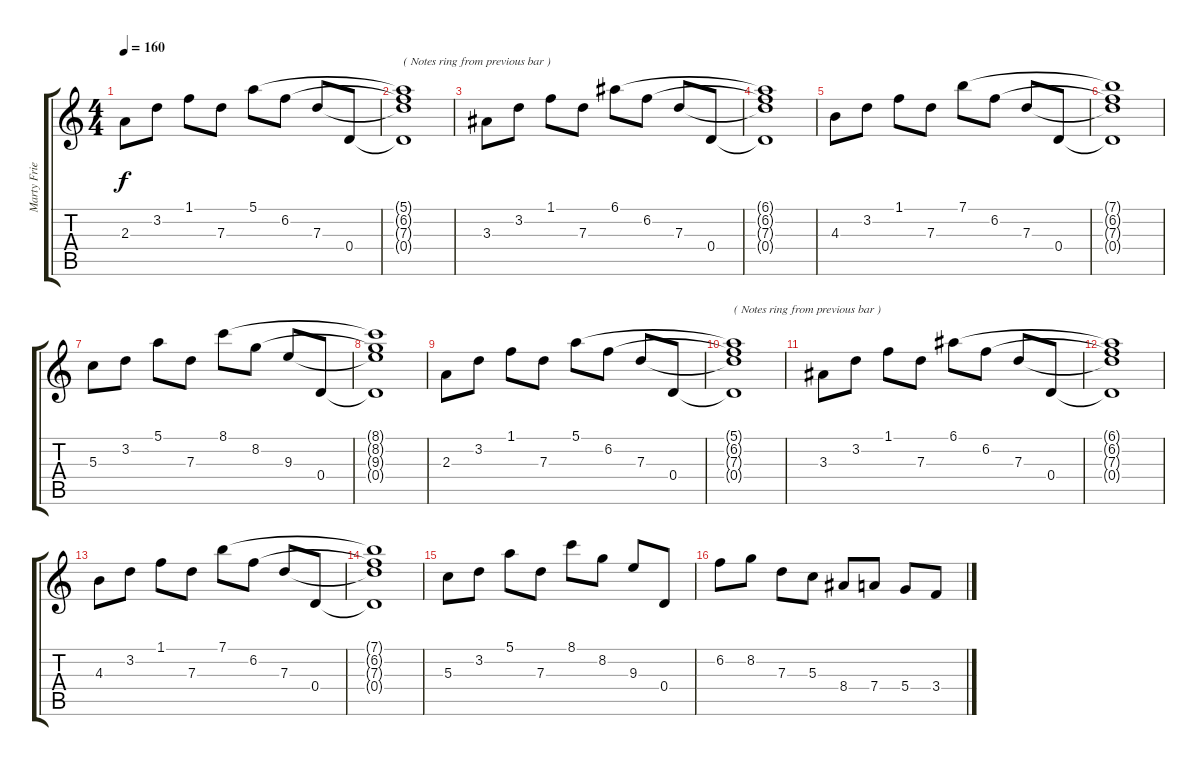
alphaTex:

\track ("Marty Friedman" "Marty Frie") {instrument distortionguitar}
\staff {score tabs}
\tuning (E4 B3 G3 D3 A2 E2) {hide}
\ts (4 4)
\tempo 160
\clef g2
\ks c
2.3.8{dy f} 3.2.8 1.1.8 7.3.8 5.1.8 6.2.8 7.3.8 0.4.8 |
(5.1{t} 6.2{t} 7.3{t} 0.4{t}).1{txt "( Notes ring from previous bar )"} |
3.3.8 3.2.8 1.1.8 7.3.8 6.1.8 6.2.8 7.3.8 0.4.8 |
(6.1{t} 6.2{t} 7.3{t} 0.4{t}).1 |
4.3.8 3.2.8 1.1.8 7.3.8 7.1.8 6.2.8 7.3.8 0.4.8 |
(7.1{t} 6.2{t} 7.3{t} 0.4{t}).1 |
5.3.8 3.2.8 5.1.8 7.3.8 8.1.8 8.2.8 9.3.8 0.4.8 |
(8.1{t} 8.2{t} 9.3{t} 0.4{t}).1 |
2.3.8 3.2.8 1.1.8 7.3.8 5.1.8 6.2.8 7.3.8 0.4.8 |
(5.1{t} 6.2{t} 7.3{t} 0.4{t}).1{txt "( Notes ring from previous bar )"} |
3.3.8 3.2.8 1.1.8 7.3.8 6.1.8 6.2.8 7.3.8 0.4.8 |
(6.1{t} 6.2{t} 7.3{t} 0.4{t}).1 |
4.3.8 3.2.8 1.1.8 7.3.8 7.1.8 6.2.8 7.3.8 0.4.8 |
(7.1{t} 6.2{t} 7.3{t} 0.4{t}).1 |
5.3.8 3.2.8 5.1.8 7.3.8 8.1.8 8.2.8 9.3.8 0.4.8 |
6.2.8 8.2.8 7.3.8 5.3.8 8.4.8 7.4.8 5.4.8 3.4.8
